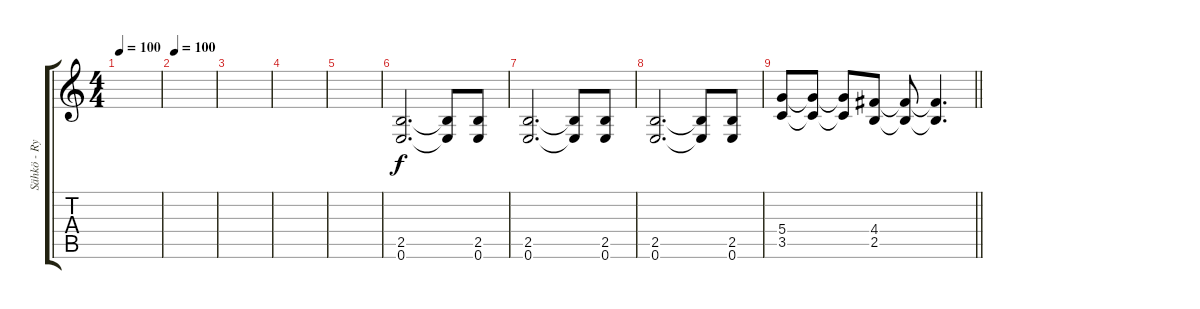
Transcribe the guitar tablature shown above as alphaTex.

\track ("Sähkö - Rythm" "Sähkö - Ry") {instrument overdrivenguitar}
\staff {score tabs}
\tuning (E4 B3 G3 D3 A2 E2) {hide}
\ts (4 4)
\tempo 100
\clef g2
\ks c
|
\tempo 100
|
|
|
|
(2.5 0.6).2{d} (2.5{t} 0.6{t}).8 (2.5 0.6).8 |
(2.5 0.6).2{d} (2.5{t} 0.6{t}).8 (2.5 0.6).8 |
(2.5 0.6).2{d} (2.5{t} 0.6{t}).8 (2.5 0.6).8 |
\barLineRight lightlight
(5.4 3.5).8 (5.4{t} 3.5{t}).8 (5.4{t} 3.5{t}).8 (4.4 2.5).8 (4.4{t} 2.5{t}).8 (4.4{t} 2.5{t}).4{d}
